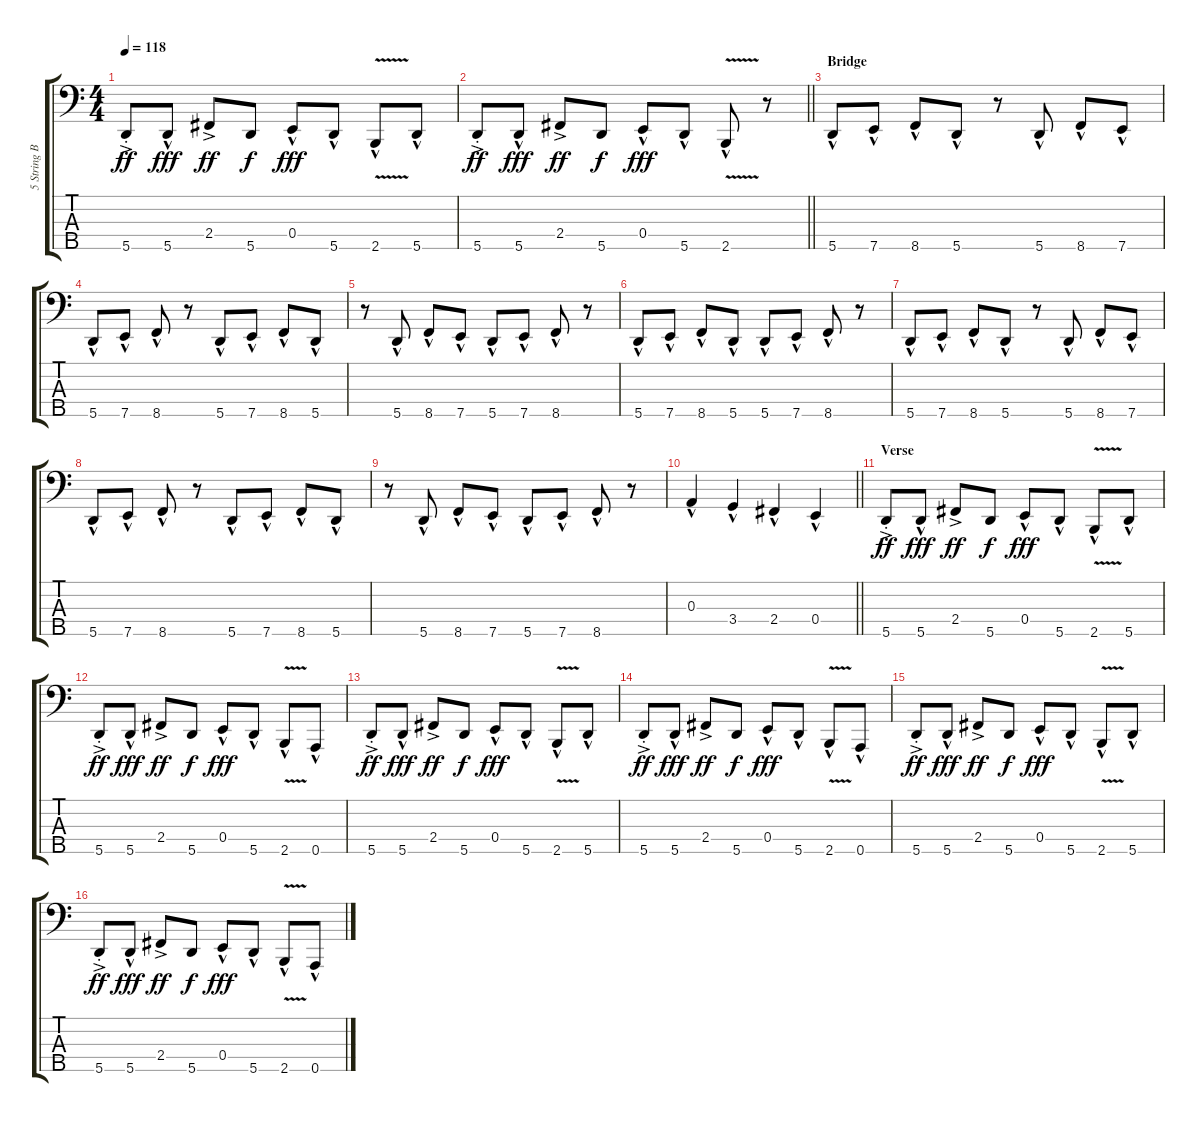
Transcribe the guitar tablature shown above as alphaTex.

\track ("5 String Bass" "5 String B") {instrument synthbass1}
\staff {score tabs}
\tuning (G2 D2 A1 E1 A0) {hide}
\ts (4 4)
\tempo 118
\clef f4
\ks c
5.5{ac st}.8{dy ff} 5.5{hac}.8{dy fff} 2.4{ac}.8{dy ff} 5.5.8{dy f} 0.4{hac}.8{dy fff} 5.5{hac}.8 2.5{v hac}.8 5.5{hac}.8 |
\barLineRight lightlight
5.5{ac st}.8{dy ff} 5.5{hac}.8{dy fff} 2.4{ac}.8{dy ff} 5.5.8{dy f} 0.4{hac}.8{dy fff} 5.5{hac}.8 2.5{v hac}.8 r.8 |
\section ("" "Bridge")
5.5{hac}.8 7.5{hac}.8 8.5{hac}.8 5.5{hac}.8 r.8 5.5{hac}.8 8.5{hac}.8 7.5{hac}.8 |
5.5{hac}.8 7.5{hac}.8 8.5{hac}.8 r.8 5.5{hac}.8 7.5{hac}.8 8.5{hac}.8 5.5{hac}.8 |
r.8 5.5{hac}.8 8.5{hac}.8 7.5{hac}.8 5.5{hac}.8 7.5{hac}.8 8.5{hac}.8 r.8 |
5.5{hac}.8 7.5{hac}.8 8.5{hac}.8 5.5{hac}.8 5.5{hac}.8 7.5{hac}.8 8.5{hac}.8 r.8 |
5.5{hac}.8 7.5{hac}.8 8.5{hac}.8 5.5{hac}.8 r.8 5.5{hac}.8 8.5{hac}.8 7.5{hac}.8 |
5.5{hac}.8 7.5{hac}.8 8.5{hac}.8 r.8 5.5{hac}.8 7.5{hac}.8 8.5{hac}.8 5.5{hac}.8 |
r.8 5.5{hac}.8 8.5{hac}.8 7.5{hac}.8 5.5{hac}.8 7.5{hac}.8 8.5{hac}.8 r.8 |
\barLineRight lightlight
0.3{hac}.4 3.4{hac}.4 2.4{hac}.4 0.4{hac}.4 |
\section ("" "Verse")
5.5{ac st}.8{dy ff} 5.5{hac}.8{dy fff} 2.4{ac}.8{dy ff} 5.5.8{dy f} 0.4{hac}.8{dy fff} 5.5{hac}.8 2.5{v hac}.8 5.5{hac}.8 |
5.5{ac st}.8{dy ff} 5.5{hac}.8{dy fff} 2.4{ac}.8{dy ff} 5.5.8{dy f} 0.4{hac}.8{dy fff} 5.5{hac}.8 2.5{v hac}.8 0.5{hac}.8 |
5.5{ac st}.8{dy ff} 5.5{hac}.8{dy fff} 2.4{ac}.8{dy ff} 5.5.8{dy f} 0.4{hac}.8{dy fff} 5.5{hac}.8 2.5{v hac}.8 5.5{hac}.8 |
5.5{ac st}.8{dy ff} 5.5{hac}.8{dy fff} 2.4{ac}.8{dy ff} 5.5.8{dy f} 0.4{hac}.8{dy fff} 5.5{hac}.8 2.5{v hac}.8 0.5{hac}.8 |
5.5{ac st}.8{dy ff} 5.5{hac}.8{dy fff} 2.4{ac}.8{dy ff} 5.5.8{dy f} 0.4{hac}.8{dy fff} 5.5{hac}.8 2.5{v hac}.8 5.5{hac}.8 |
5.5{ac st}.8{dy ff} 5.5{hac}.8{dy fff} 2.4{ac}.8{dy ff} 5.5.8{dy f} 0.4{hac}.8{dy fff} 5.5{hac}.8 2.5{v hac}.8 0.5{hac}.8
